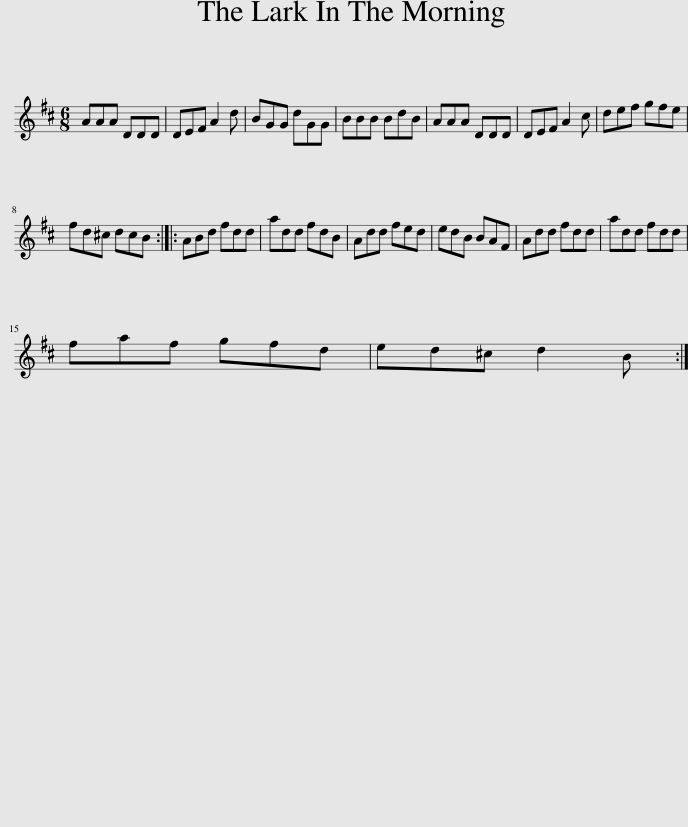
X:1
L:1/8
M:6/8
I:linebreak $
K:D
V:1 treble
V:1
 AAA DDD | DEF A2 d | BGG dGG | BBB BdB | AAA DDD | %5
 DEF A2 c | def gfe |$ fd^c dcB :: ABd fdd | add fdB | %10
 Add fed | edB BAF | Add fdd | add fdd |$ faf gfd | %15
 ed^c d2 B :| %16
